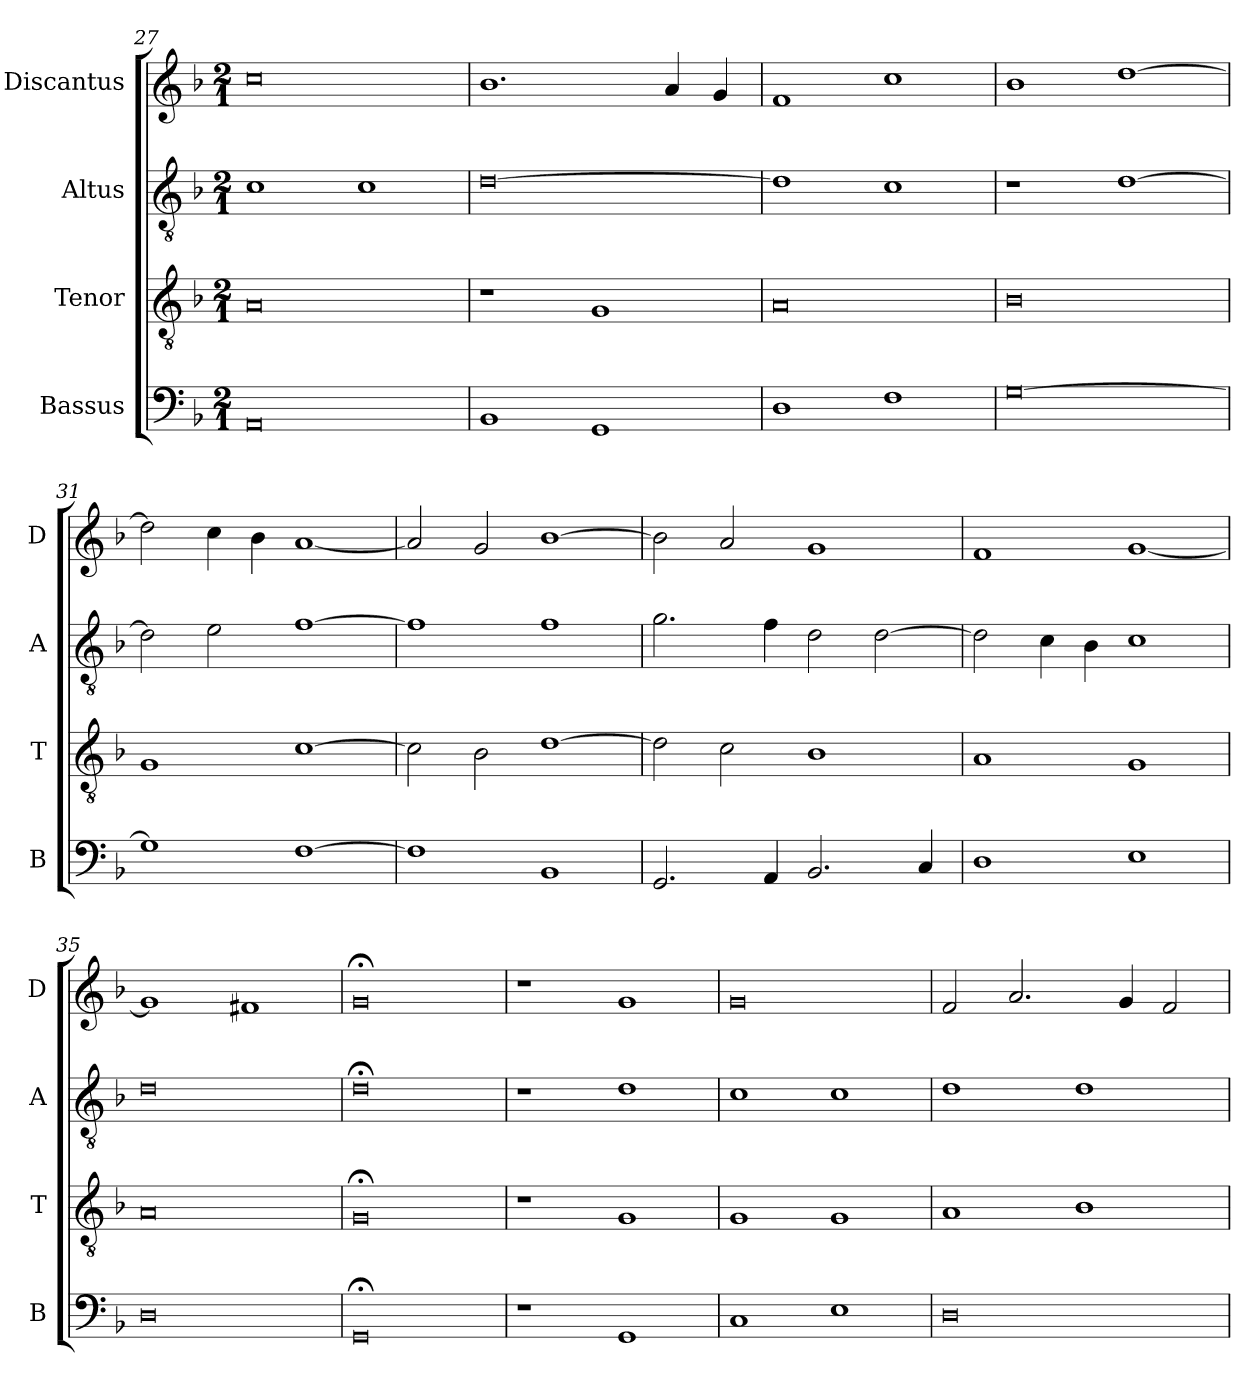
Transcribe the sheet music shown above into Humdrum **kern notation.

**kern	**kern	**kern	**kern
*part4	*part3	*part2	*part1
*staff4	*staff3	*staff2	*staff1
*I"Bassus	*I"Tenor	*I"Altus	*I"Discantus
*I'B	*I'T	*I'A	*I'D
*clefF4	*clefGv2	*clefGv2	*clefG2
*k[b-]	*k[b-]	*k[b-]	*k[b-]
*M2/1	*M2/1	*M2/1	*M2/1
=27	=27	=27	=27
0AA	0A	1c	0cc
.	.	1c	.
=28	=28	=28	=28
1BB-	1r	[0d	1.b-
1GG	1G	.	.
.	.	.	4a
.	.	.	4g
=29	=29	=29	=29
1D	0A	1d]	1f
1F	.	1c	1cc
=30	=30	=30	=30
[0G	0B-	1r	1b-
.	.	[1d	[1dd
=31	=31	=31	=31
1G]	1G	2d]	2dd]
.	.	2e	4cc
.	.	.	4b-
[1F	[1c	[1f	[1a
=32	=32	=32	=32
1F]	2c]	1f]	2a]
.	2B-	.	2g
1BB-	[1d	1f	[1b-
=33	=33	=33	=33
2.GG	2d]	2.g	2b-]
.	2c	.	2a
4AA	.	4f	.
2.BB-	1B-	2d	1g
.	.	[2d	.
4C	.	.	.
=34	=34	=34	=34
1D	1A	2d]	1f
.	.	4c	.
.	.	4B-	.
1E	1G	1c	[1g
=35	=35	=35	=35
0D	0A	0d	1g]
.	.	.	1f#X
=36	=36	=36	=36
0GG;<	0G;<	0d;<	0g;<
=37	=37	=37	=37
1r	1r	1r	1r
1GG	1G	1d	1g
=38	=38	=38	=38
1C	1G	1c	0g
1E	1G	1c	.
=39	=39	=39	=39
0D	1A	1d	2f
.	.	.	2.a
.	1B-	1d	.
.	.	.	4g
.	.	.	2f
=	=	=	=
*-	*-	*-	*-
